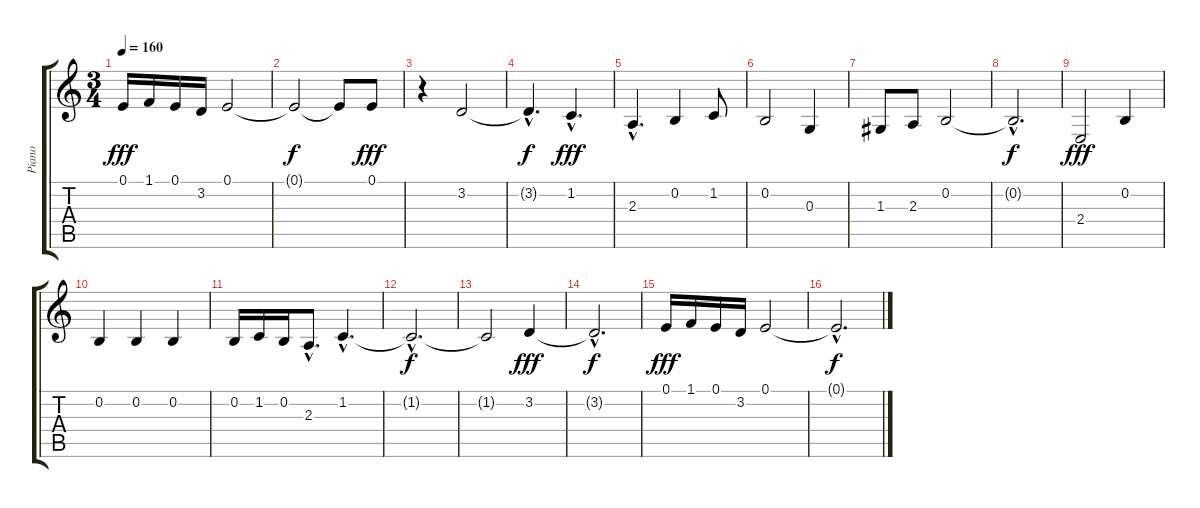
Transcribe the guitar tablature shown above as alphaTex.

\track ("Piano" "Piano") {instrument acousticgrandpiano}
\staff {score tabs}
\tuning (E4 B3 G3 D3 A2 E2) {hide}
\ts (3 4)
\tempo 160
\clef g2
\ks c
0.1.16{dy fff} 1.1.16 0.1.16 3.2.16 0.1.2 |
0.1{t}.2{dy f} 0.1{t}.8 0.1.8{dy fff} |
r.4 3.2.2 |
3.2{hac t}.4{d dy f} 1.2{hac}.4{d dy fff} |
2.3{hac}.4{d} 0.2.4 1.2.8 |
0.2.2 0.3.4 |
1.3.8 2.3.8 0.2.2 |
0.2{hac t}.2{d dy f} |
2.4.2{dy fff} 0.2.4 |
0.2.4 0.2.4 0.2.4 |
0.2.16 1.2.16 0.2.16 2.3{hac}.8{d} 1.2{hac}.4{d} |
1.2{hac t}.2{d dy f} |
1.2{t}.2 3.2.4{dy fff} |
3.2{hac t}.2{d dy f} |
0.1.16{dy fff} 1.1.16 0.1.16 3.2.16 0.1.2 |
0.1{hac t}.2{d dy f}
